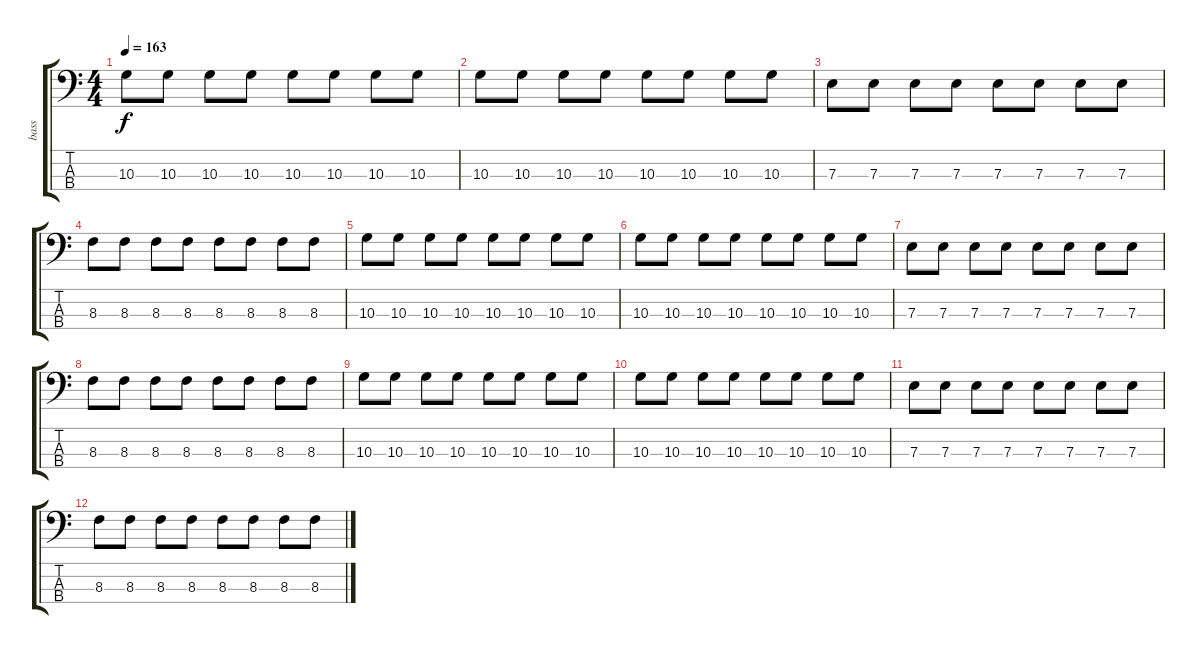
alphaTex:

\track ("bass" "bass") {instrument electricbassfinger}
\staff {score tabs}
\tuning (G2 D2 A1 E1) {hide}
\ts (4 4)
\tempo 163
\clef f4
\ks c
10.3.8{dy f} 10.3.8 10.3.8 10.3.8 10.3.8 10.3.8 10.3.8 10.3.8 |
10.3.8 10.3.8 10.3.8 10.3.8 10.3.8 10.3.8 10.3.8 10.3.8 |
7.3.8 7.3.8 7.3.8 7.3.8 7.3.8 7.3.8 7.3.8 7.3.8 |
8.3.8 8.3.8 8.3.8 8.3.8 8.3.8 8.3.8 8.3.8 8.3.8 |
10.3.8 10.3.8 10.3.8 10.3.8 10.3.8 10.3.8 10.3.8 10.3.8 |
10.3.8 10.3.8 10.3.8 10.3.8 10.3.8 10.3.8 10.3.8 10.3.8 |
7.3.8 7.3.8 7.3.8 7.3.8 7.3.8 7.3.8 7.3.8 7.3.8 |
8.3.8 8.3.8 8.3.8 8.3.8 8.3.8 8.3.8 8.3.8 8.3.8 |
10.3.8 10.3.8 10.3.8 10.3.8 10.3.8 10.3.8 10.3.8 10.3.8 |
10.3.8 10.3.8 10.3.8 10.3.8 10.3.8 10.3.8 10.3.8 10.3.8 |
7.3.8 7.3.8 7.3.8 7.3.8 7.3.8 7.3.8 7.3.8 7.3.8 |
8.3.8 8.3.8 8.3.8 8.3.8 8.3.8 8.3.8 8.3.8 8.3.8
